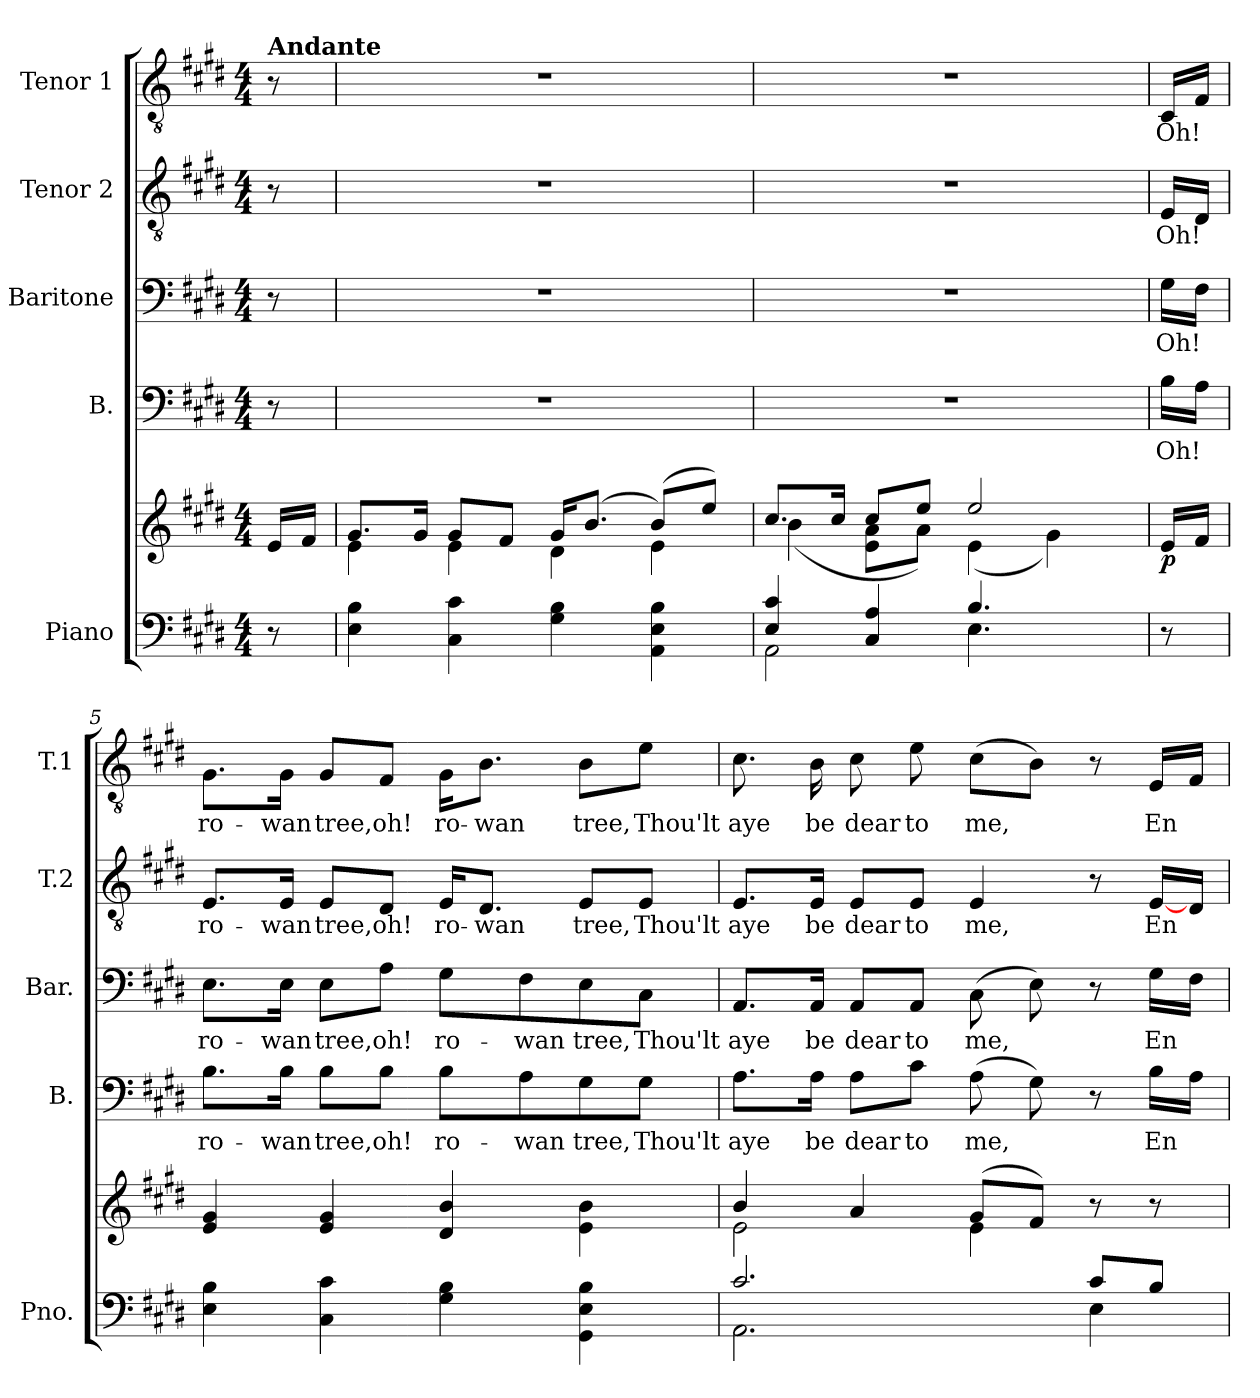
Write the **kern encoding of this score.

**kern	**kern	**dynam	**kern	**text	**kern	**text	**kern	**text	**kern	**text
*part5	*part5	*part5	*part4	*part4	*part3	*part3	*part2	*part2	*part1	*part1
*staff6	*staff5	*staff5/6	*staff4	*staff4	*staff3	*staff3	*staff2	*staff2	*staff1	*staff1
*I"Piano	*	*	*I"B.	*	*I"Baritone	*	*I"Tenor 2	*	*I"Tenor 1	*
*I'Pno.	*	*	*I'B.	*	*I'Bar.	*	*I'T.2	*	*I'T.1	*
*clefF4	*clefG2	*	*clefF4	*	*clefF4	*	*clefGv2	*	*clefGv2	*
*	*	*	*ITrd7c12	*	*	*	*	*	*	*
*k[f#c#g#d#]	*k[f#c#g#d#]	*	*k[f#c#g#d#]	*	*k[f#c#g#d#]	*	*k[f#c#g#d#]	*	*k[f#c#g#d#]	*
*E:	*E:	*	*E:	*	*E:	*	*E:	*	*E:	*
*M4/4	*M4/4	*	*M4/4	*	*M4/4	*	*M4/4	*	*M4/4	*
*MM60	*MM60	*	*MM60	*	*MM60	*	*MM60	*	*MM60	*
=1	=1	=1	=1	=1	=1	=1	=1	=1	=1	=1
!	!	!	!	!	!	!	!	!	!LO:TX:a:B:t=Andante	!
8r	16e/LL	.	8r	.	8r	.	8r	.	8r	.
.	16f#/JJ	.	.	.	.	.	.	.	.	.
=2	=2	=2	=2	=2	=2	=2	=2	=2	=2	=2
*	*^	*	*	*	*	*	*	*	*	*
4E\ 4B\	8.g#/L	4e\	.	1r	.	1r	.	1r	.	1r	.
.	16g#/Jk	.	.	.	.	.	.	.	.	.	.
4C#\ 4c#\	8g#/L	4e\	.	.	.	.	.	.	.	.	.
.	8f#/J	.	.	.	.	.	.	.	.	.	.
4G#\ 4B\	16g#/KL	4d#\	.	.	.	.	.	.	.	.	.
.	(8.b/J	.	.	.	.	.	.	.	.	.	.
4AA\ 4E\ 4B\	(8b/L)	4e\	.	.	.	.	.	.	.	.	.
.	8ee/J)	.	.	.	.	.	.	.	.	.	.
=3	=3	=3	=3	=3	=3	=3	=3	=3	=3	=3	=3
*^	*	*	*	*	*	*	*	*	*	*	*
4E/ 4c#/	2AA\	8.cc#/L	(4b\	.	1r	.	1r	.	1r	.	1r	.
.	.	16cc#/Jk	.	.	.	.	.	.	.	.	.	.
4C#/ 4A/	.	8cc#/L	8e\ 8a\L	.	.	.	.	.	.	.	.	.
.	.	8ee/J	8a\J)	.	.	.	.	.	.	.	.	.
4.B/	4.E\	2ee/	(4e\	.	.	.	.	.	.	.	.	.
.	.	.	4g#\)	.	.	.	.	.	.	.	.	.
8ryy	8ryy	.	.	.	.	.	.	.	.	.	.	.
*	*	*v	*v	*	*	*	*	*	*	*	*	*
=4	=4	=4	=4	=4	=4	=4	=4	=4	=4	=4	=4
!	!	!	!LO:DY:b	!	!LO:LY:b	!	!LO:LY:b	!	!LO:LY:b	!	!LO:LY:b
*v	*v	*	*	*	*	*	*	*	*	*	*
8r	16e/LL	p	16BB\LL	Oh!	16G#\LL	Oh!	16E/LL	Oh!	16C#/LL	Oh!
.	16f#/JJ	.	16AA\JJ	.	16F#\JJ	.	16D#/JJ	.	16F#/JJ	.
=5	=5	=5	=5	=5	=5	=5	=5	=5	=5	=5
!	!	!	!	!LO:LY:b	!	!LO:LY:b	!	!LO:LY:b	!	!LO:LY:b
4E\ 4B\	4e/ 4g#/	.	8.BB\L	ro-	8.E\L	ro-	8.E/L	ro-	8.G#\L	ro-
!	!	!	!	!LO:LY:b	!	!LO:LY:b	!	!LO:LY:b	!	!LO:LY:b
.	.	.	16BB\Jk	-wan	16E\Jk	-wan	16E/Jk	-wan	16G#\Jk	-wan
!	!	!	!	!LO:LY:b	!	!LO:LY:b	!	!LO:LY:b	!	!LO:LY:b
4C#\ 4c#\	4e/ 4g#/	.	8BB\L	tree,oh!	8E\L	tree,oh!	8E/L	tree,oh!	8G#/L	tree,oh!
.	.	.	8BB\J	.	8A\J	.	8D#/J	.	8F#/J	.
!	!	!	!	!LO:LY:b	!	!LO:LY:b	!	!LO:LY:b	!	!LO:LY:b
4G#\ 4B\	4d#/ 4b/	.	8BB\L	ro-	8G#\L	ro-	16E/KL	ro-	16G#\KL	ro-
!	!	!	!	!	!	!	!	!LO:LY:b	!	!LO:LY:b
.	.	.	.	.	.	.	8.D#/J	-wan	8.B\J	-wan
!	!	!	!	!LO:LY:b	!	!LO:LY:b	!	!	!	!
.	.	.	8AA\	-wan	8F#\	-wan	.	.	.	.
!	!	!	!	!LO:LY:b	!	!LO:LY:b	!	!LO:LY:b	!	!LO:LY:b
4GG#\ 4E\ 4B\	4e\ 4b\	.	8GG#\	tree,	8E\	tree,	8E/L	tree,	8B\L	tree,
!	!	!	!	!LO:LY:b	!	!LO:LY:b	!	!LO:LY:b	!	!LO:LY:b
.	.	.	8GG#\J	Thou'lt	8C#\J	Thou'lt	8E/J	Thou'lt	8e\J	Thou'lt
!!LO:LB:g=z
=6	=6	=6	=6	=6	=6	=6	=6	=6	=6	=6
*^	*^	*	*	*	*	*	*	*	*	*
!	!	!	!	!	!	!LO:LY:b	!	!LO:LY:b	!	!LO:LY:b	!	!LO:LY:b
2.c#/	2.AA\	4b/	2e\	.	8.AA\L	aye	8.AA/L	aye	8.E/L	aye	8.c#\	aye
!	!	!	!	!	!	!LO:LY:b	!	!LO:LY:b	!	!LO:LY:b	!	!LO:LY:b
.	.	.	.	.	16AA\Jk	be	16AA/Jk	be	16E/Jk	be	16B\	be
!	!	!	!	!	!	!LO:LY:b	!	!LO:LY:b	!	!LO:LY:b	!	!LO:LY:b
.	.	4a/	.	.	8AA\L	dear	8AA/L	dear	8E/L	dear	8c#\	dear
!	!	!	!	!	!	!LO:LY:b	!	!LO:LY:b	!	!LO:LY:b	!	!LO:LY:b
.	.	.	.	.	8C#\J	to	8AA/J	to	8E/J	to	8e\	to
!	!	!	!	!	!	!LO:LY:b	!	!LO:LY:b	!	!LO:LY:b	!	!LO:LY:b
.	.	(8g#/L	4e\	.	(8AA\	me,	(8C#\	me,	4E/	me,	(8c#\L	me,
.	.	8f#/J)	.	.	8GG#\)	.	8E\)	.	.	.	8B\J)	.
8c#/L	4E\	8r	4ryy	.	8r	.	8r	.	8r	.	8r	.
!	!	!	!	!	!	!LO:LY:b	!	!LO:LY:b	!	!LO:LY:b	!	!LO:LY:b
8B/J	.	8r	.	.	16BB\LL	En	16G#\LL	En	[<16E/LL	En	16E/LL	En
.	.	.	.	.	16AA\JJ	.	16F#\JJ	.	16D#/JJ	.	16F#/JJ	.
*v	*v	*	*	*	*	*	*	*	*	*	*	*
*	*v	*v	*	*	*	*	*	*	*	*	*
=	=	=	=	=	=	=	=	=	=	=
*-	*-	*-	*-	*-	*-	*-	*-	*-	*-	*-
